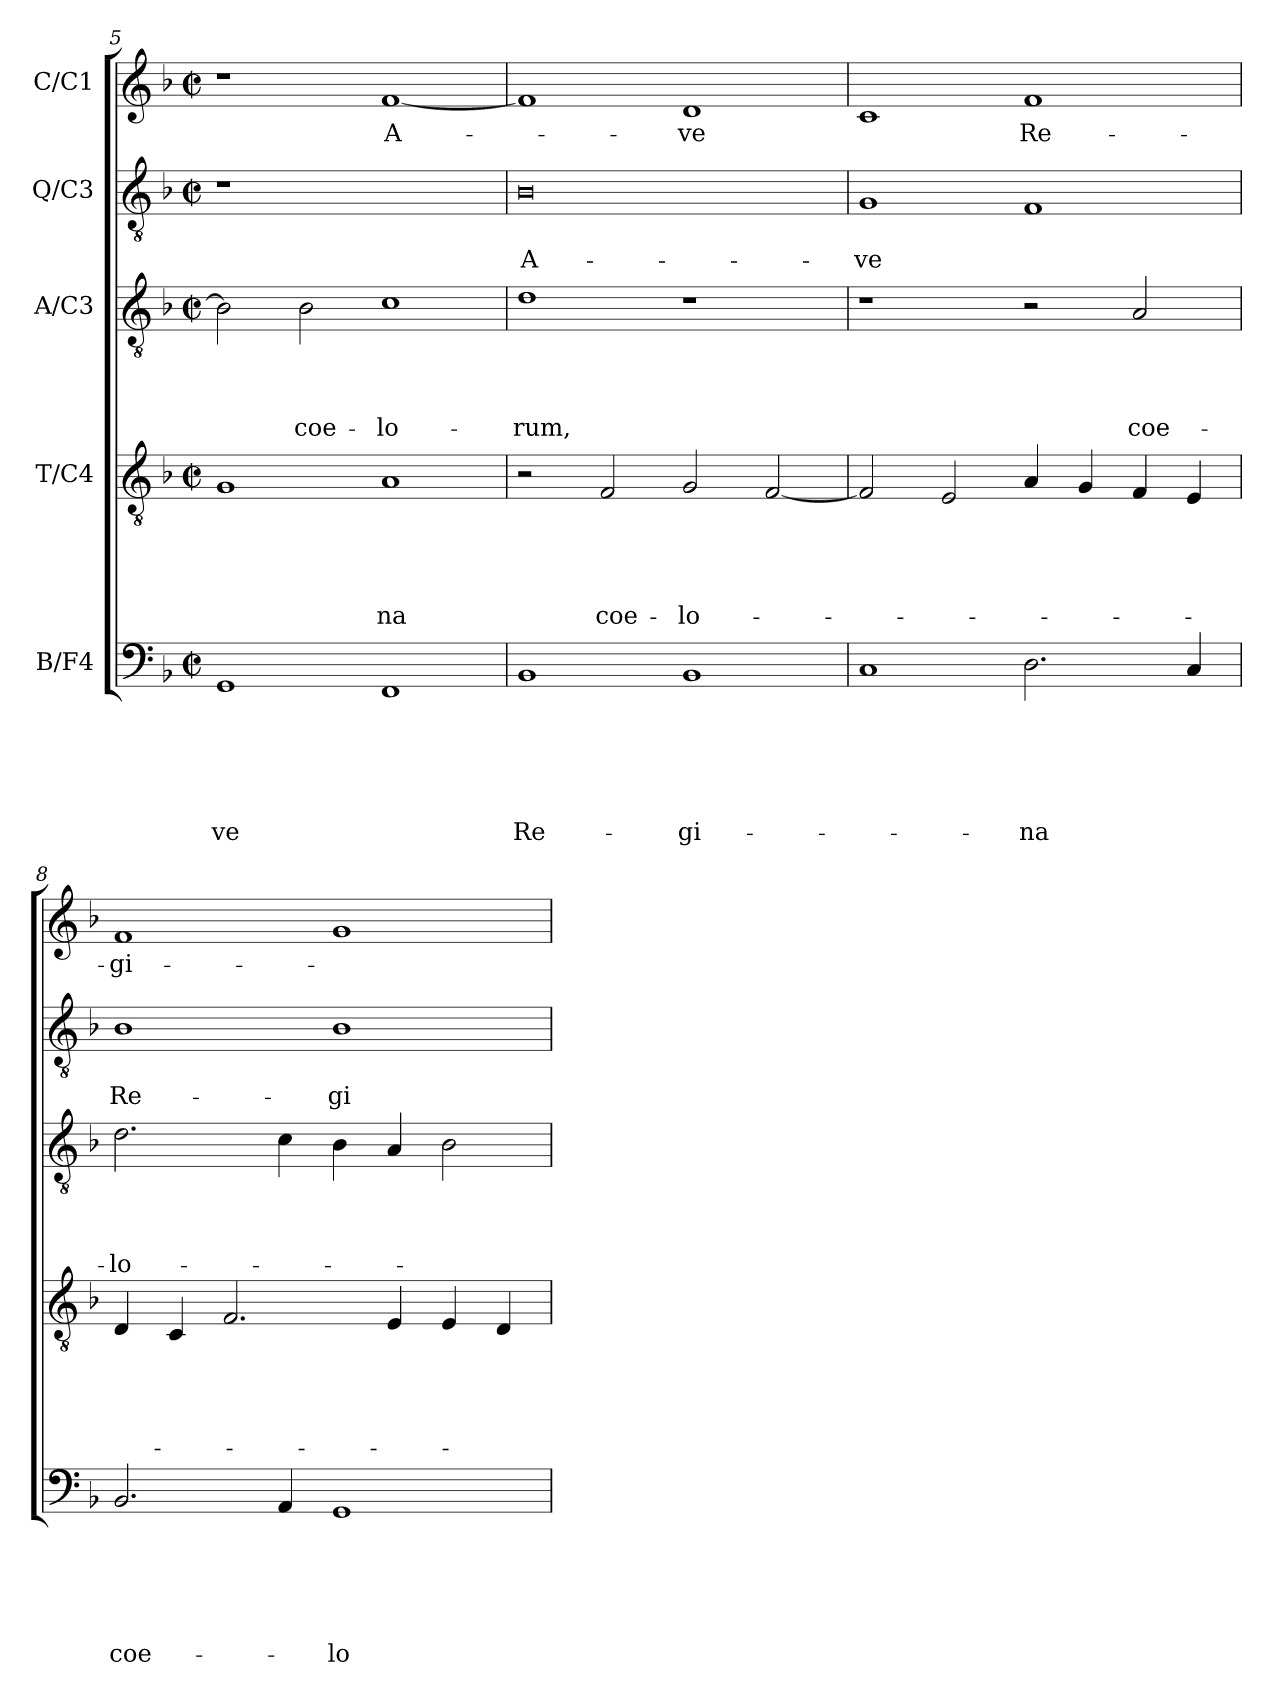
**kern	**text	**text	**text	**text	**text	**text	**kern	**text	**text	**text	**text	**text	**kern	**text	**text	**text	**text	**kern	**text	**text	**kern	**text
*part5	*part5	*part5	*part5	*part5	*part5	*part5	*part4	*part4	*part4	*part4	*part4	*part4	*part3	*part3	*part3	*part3	*part3	*part2	*part2	*part2	*part1	*part1
*staff5	*staff5	*staff5	*staff5	*staff5	*staff5	*staff5	*staff4	*staff4	*staff4	*staff4	*staff4	*staff4	*staff3	*staff3	*staff3	*staff3	*staff3	*staff2	*staff2	*staff2	*staff1	*staff1
*I"B/F4	*	*	*	*	*	*	*I"T/C4	*	*	*	*	*	*I"A/C3	*	*	*	*	*I"Q/C3	*	*	*I"C/C1	*
*clefF4	*	*	*	*	*	*	*clefGv2	*	*	*	*	*	*clefGv2	*	*	*	*	*clefGv2	*	*	*clefG2	*
*k[b-]	*	*	*	*	*	*	*k[b-]	*	*	*	*	*	*k[b-]	*	*	*	*	*k[b-]	*	*	*k[b-]	*
*F:	*	*	*	*	*	*	*F:	*	*	*	*	*	*F:	*	*	*	*	*F:	*	*	*F:	*
*M2/2	*	*	*	*	*	*	*M2/2	*	*	*	*	*	*M2/2	*	*	*	*	*M2/2	*	*	*M2/2	*
*met(c|)	*	*	*	*	*	*	*met(c|)	*	*	*	*	*	*met(c|)	*	*	*	*	*met(c|)	*	*	*met(c|)	*
=5	=5	=5	=5	=5	=5	=5	=5	=5	=5	=5	=5	=5	=5	=5	=5	=5	=5	=5	=5	=5	=5	=5
!	!	!	!	!	!	!LO:LY:b	!	!	!	!	!	!	!	!	!	!	!	!	!	!	!	!
1GG	.	.	.	.	.	-ve	1G	.	.	.	.	.	2B-\]	.	.	.	.	1r	.	.	1r	.
!	!	!	!	!	!	!	!	!	!	!	!	!	!	!	!	!	!LO:LY:b	!	!	!	!	!
.	.	.	.	.	.	.	.	.	.	.	.	.	2B-\	.	.	.	coe-	.	.	.	.	.
!	!	!	!	!	!	!	!	!	!	!	!	!LO:LY:b	!	!	!	!	!LO:LY:b	!	!	!	!	!LO:LY:b
1FF	.	.	.	.	.	.	1A	.	.	.	.	-na	1c	.	.	.	-lo-	1ryy	.	.	[1f	A-
=6	=6	=6	=6	=6	=6	=6	=6	=6	=6	=6	=6	=6	=6	=6	=6	=6	=6	=6	=6	=6	=6	=6
!	!	!	!	!	!	!LO:LY:b	!	!	!	!	!	!	!	!	!	!	!LO:LY:b	!	!	!LO:LY:b	!	!
1BB-	.	.	.	.	.	Re-	2r	.	.	.	.	.	1d	.	.	.	-rum,	0B-	.	A-	1f]	.
!	!	!	!	!	!	!	!	!	!	!	!	!LO:LY:b	!	!	!	!	!	!	!	!	!	!
.	.	.	.	.	.	.	2F/	.	.	.	.	coe-	.	.	.	.	.	.	.	.	.	.
!	!	!	!	!	!	!LO:LY:b	!	!	!	!	!	!LO:LY:b	!	!	!	!	!	!	!	!	!	!LO:LY:b
1BB-	.	.	.	.	.	-gi-	2G/	.	.	.	.	-lo-	1r	.	.	.	.	.	.	.	1d	-ve
.	.	.	.	.	.	.	[2F/	.	.	.	.	.	.	.	.	.	.	.	.	.	.	.
!!LO:LB:g=z
=7	=7	=7	=7	=7	=7	=7	=7	=7	=7	=7	=7	=7	=7	=7	=7	=7	=7	=7	=7	=7	=7	=7
!	!	!	!	!	!	!	!	!	!	!	!	!	!	!	!	!	!	!	!	!LO:LY:b	!	!
1C	.	.	.	.	.	.	2F/]	.	.	.	.	.	1r	.	.	.	.	1G	.	-ve	1c	.
.	.	.	.	.	.	.	2E/	.	.	.	.	.	.	.	.	.	.	.	.	.	.	.
!	!	!	!	!	!	!LO:LY:b	!	!	!	!	!	!	!	!	!	!	!	!	!	!	!	!LO:LY:b
2.D\	.	.	.	.	.	-na	4A/	.	.	.	.	.	2r	.	.	.	.	1F	.	.	1f	Re-
.	.	.	.	.	.	.	4G/	.	.	.	.	.	.	.	.	.	.	.	.	.	.	.
!	!	!	!	!	!	!	!	!	!	!	!	!	!	!	!	!	!LO:LY:b	!	!	!	!	!
.	.	.	.	.	.	.	4F/	.	.	.	.	.	2A/	.	.	.	coe-	.	.	.	.	.
4C/	.	.	.	.	.	.	4E/	.	.	.	.	.	.	.	.	.	.	.	.	.	.	.
=8	=8	=8	=8	=8	=8	=8	=8	=8	=8	=8	=8	=8	=8	=8	=8	=8	=8	=8	=8	=8	=8	=8
!	!	!	!	!	!	!LO:LY:b	!	!	!	!	!	!	!	!	!	!	!LO:LY:b	!	!	!LO:LY:b	!	!LO:LY:b
2.BB-/	.	.	.	.	.	coe-	4D/	.	.	.	.	.	2.d\	.	.	.	-lo-	1B-	.	Re-	1f	-gi-
.	.	.	.	.	.	.	4C/	.	.	.	.	.	.	.	.	.	.	.	.	.	.	.
.	.	.	.	.	.	.	2.F/	.	.	.	.	.	.	.	.	.	.	.	.	.	.	.
4AA/	.	.	.	.	.	.	.	.	.	.	.	.	4c\	.	.	.	.	.	.	.	.	.
!	!	!	!	!	!	!LO:LY:b	!	!	!	!	!	!	!	!	!	!	!	!	!	!LO:LY:b	!	!
1GG	.	.	.	.	.	-lo-	.	.	.	.	.	.	4B-\	.	.	.	.	1B-	.	-gi-	1g	.
.	.	.	.	.	.	.	4E/	.	.	.	.	.	4A/	.	.	.	.	.	.	.	.	.
.	.	.	.	.	.	.	4E/	.	.	.	.	.	2B-\	.	.	.	.	.	.	.	.	.
.	.	.	.	.	.	.	4D/	.	.	.	.	.	.	.	.	.	.	.	.	.	.	.
=	=	=	=	=	=	=	=	=	=	=	=	=	=	=	=	=	=	=	=	=	=	=
*-	*-	*-	*-	*-	*-	*-	*-	*-	*-	*-	*-	*-	*-	*-	*-	*-	*-	*-	*-	*-	*-	*-
